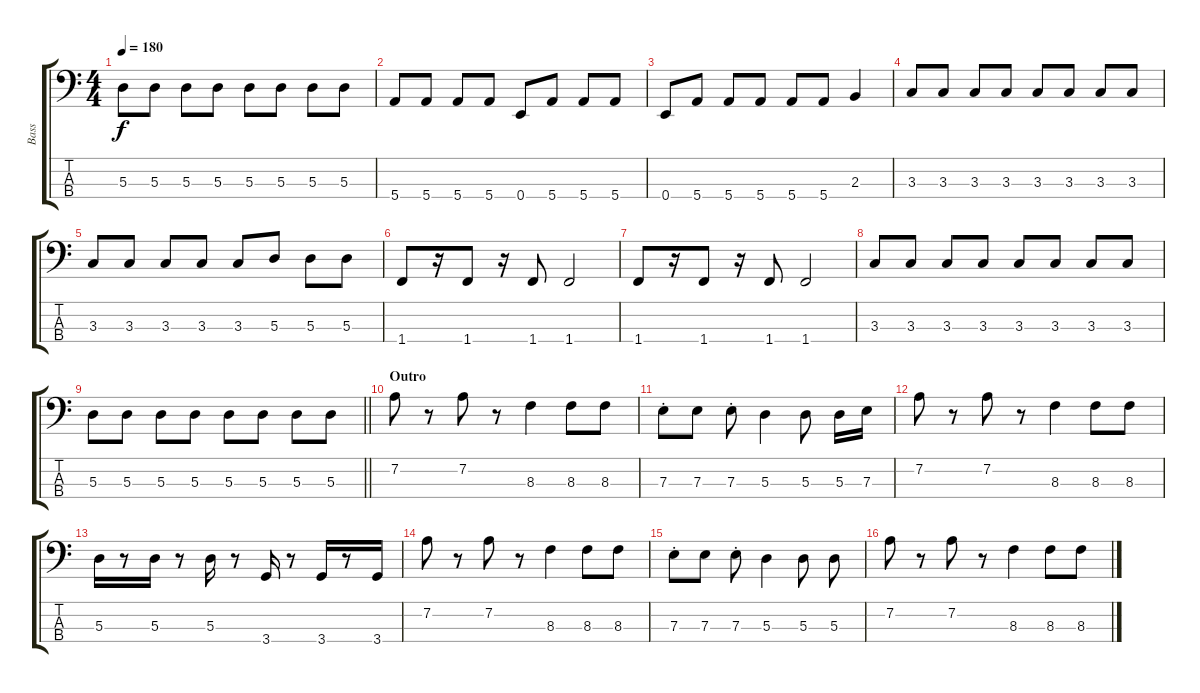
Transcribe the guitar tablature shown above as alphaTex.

\track ("Bass" "Bass") {instrument electricbassfinger}
\staff {score tabs}
\tuning (G2 D2 A1 E1) {hide}
\ts (4 4)
\tempo 180
\clef f4
\ks c
5.3.8{dy f} 5.3.8 5.3.8 5.3.8 5.3.8 5.3.8 5.3.8 5.3.8 |
5.4.8 5.4.8 5.4.8 5.4.8 0.4.8 5.4.8 5.4.8 5.4.8 |
0.4.8 5.4.8 5.4.8 5.4.8 5.4.8 5.4.8 2.3.4 |
3.3.8 3.3.8 3.3.8 3.3.8 3.3.8 3.3.8 3.3.8 3.3.8 |
3.3.8 3.3.8 3.3.8 3.3.8 3.3.8 5.3.8 5.3.8 5.3.8 |
1.4.8 r.16 1.4.8 r.16 1.4.8 1.4.2 |
1.4.8 r.16 1.4.8 r.16 1.4.8 1.4.2 |
3.3.8 3.3.8 3.3.8 3.3.8 3.3.8 3.3.8 3.3.8 3.3.8 |
\barLineRight lightlight
5.3.8 5.3.8 5.3.8 5.3.8 5.3.8 5.3.8 5.3.8 5.3.8 |
\section ("" "Outro")
7.2.8 r.8 7.2.8 r.8 8.3.4 8.3.8 8.3.8 |
7.3{st}.8 7.3.8 7.3{st}.8 5.3.4 5.3.8 5.3.16 7.3.16 |
7.2.8 r.8 7.2.8 r.8 8.3.4 8.3.8 8.3.8 |
5.3.16 r.8 5.3.16 r.8 5.3.16 r.8 3.4.16 r.8 3.4.16 r.8 3.4.16 |
7.2.8 r.8 7.2.8 r.8 8.3.4 8.3.8 8.3.8 |
7.3{st}.8 7.3.8 7.3{st}.8 5.3.4 5.3.8 5.3.8 |
7.2.8 r.8 7.2.8 r.8 8.3.4 8.3.8 8.3.8
